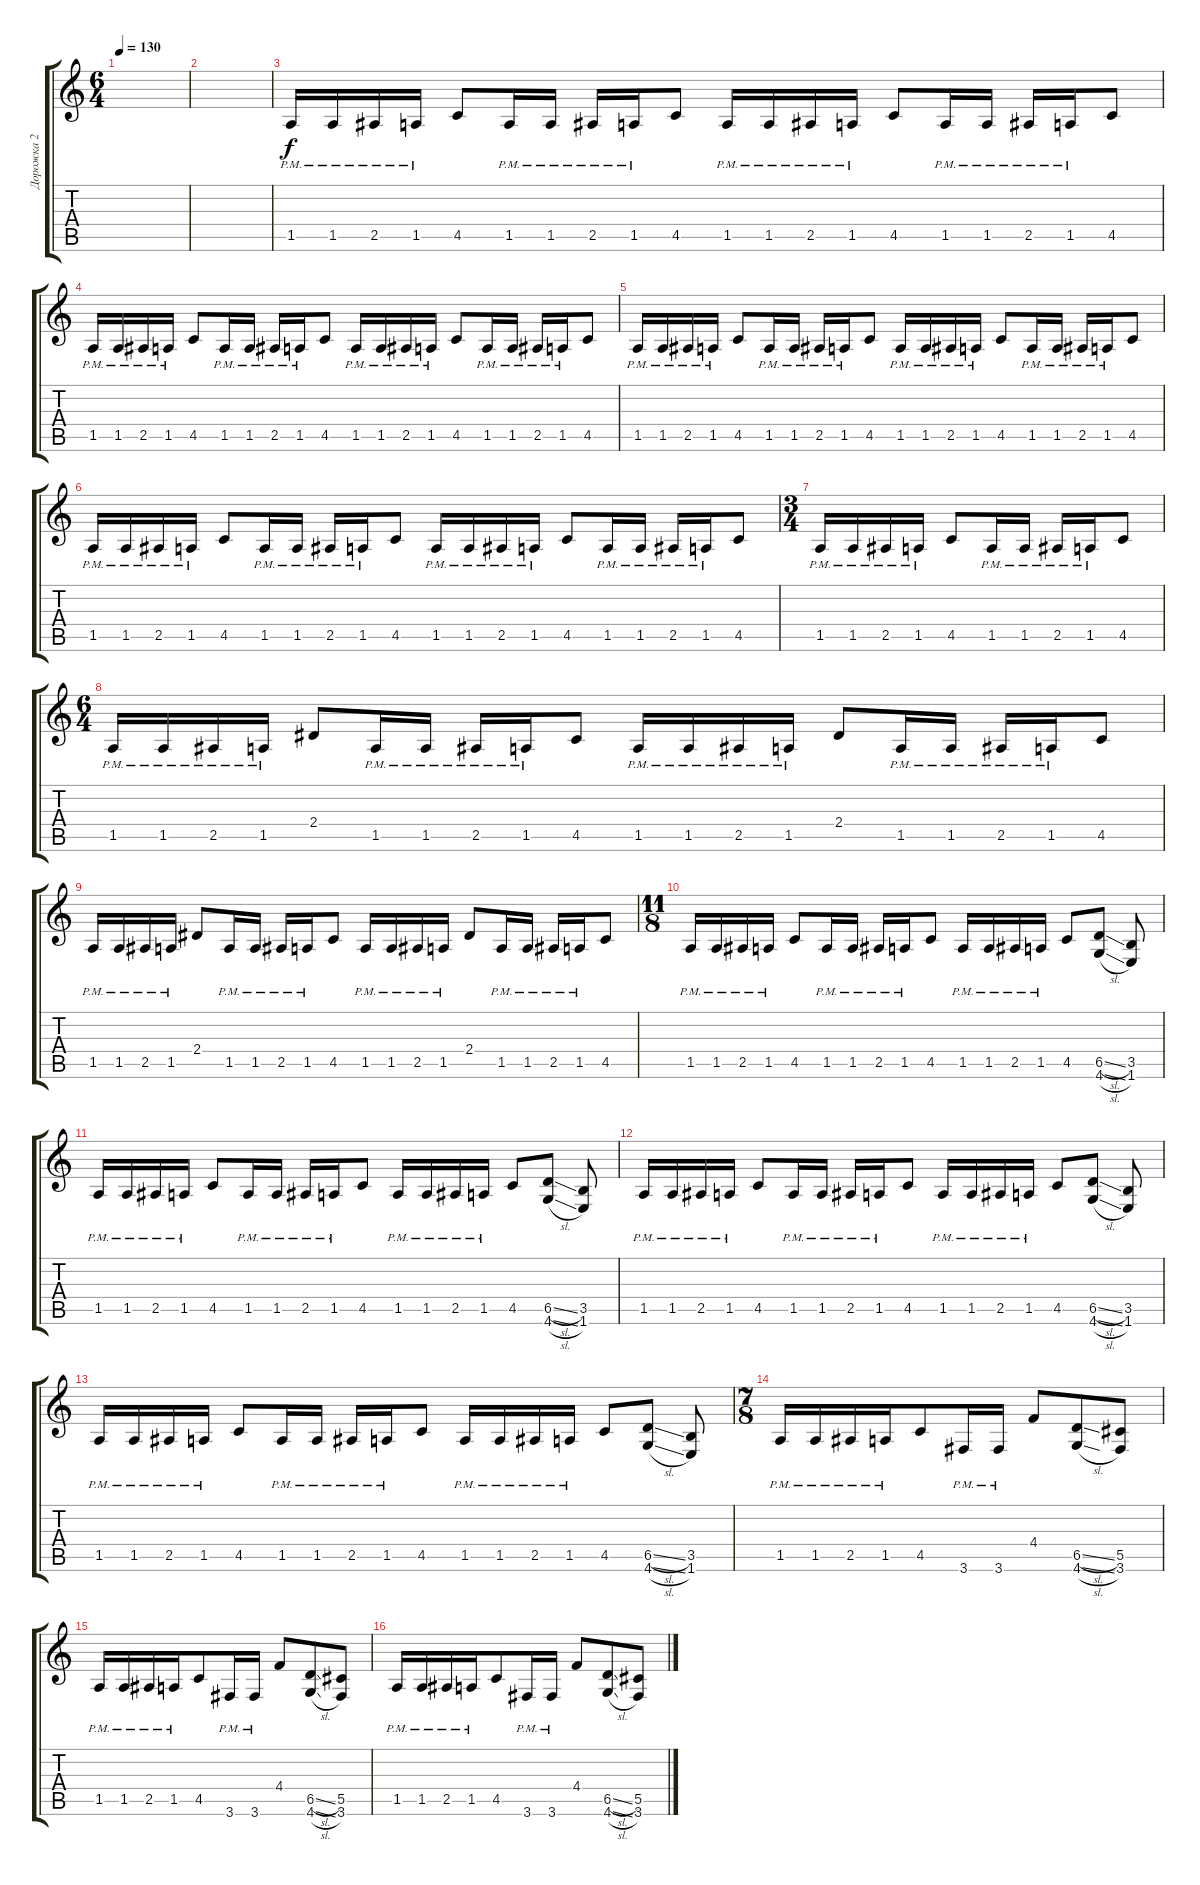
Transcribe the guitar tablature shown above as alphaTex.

\track ("Дорожка 2" "Дорожка 2") {instrument distortionguitar}
\staff {score tabs}
\tuning (Eb4 Bb3 Gb3 Db3 Ab2 Eb2) {hide}
\ts (6 4)
\tempo 130
\clef g2
\ks c
|
|
1.5{pm}.16 1.5{pm}.16 2.5{pm}.16 1.5{pm}.16 4.5.8 1.5{pm}.16 1.5{pm}.16 2.5{pm}.16 1.5{pm}.16 4.5.8 1.5{pm}.16 1.5{pm}.16 2.5{pm}.16 1.5{pm}.16 4.5.8 1.5{pm}.16 1.5{pm}.16 2.5{pm}.16 1.5{pm}.16 4.5.8 |
1.5{pm}.16 1.5{pm}.16 2.5{pm}.16 1.5{pm}.16 4.5.8 1.5{pm}.16 1.5{pm}.16 2.5{pm}.16 1.5{pm}.16 4.5.8 1.5{pm}.16 1.5{pm}.16 2.5{pm}.16 1.5{pm}.16 4.5.8 1.5{pm}.16 1.5{pm}.16 2.5{pm}.16 1.5{pm}.16 4.5.8 |
1.5{pm}.16 1.5{pm}.16 2.5{pm}.16 1.5{pm}.16 4.5.8 1.5{pm}.16 1.5{pm}.16 2.5{pm}.16 1.5{pm}.16 4.5.8 1.5{pm}.16 1.5{pm}.16 2.5{pm}.16 1.5{pm}.16 4.5.8 1.5{pm}.16 1.5{pm}.16 2.5{pm}.16 1.5{pm}.16 4.5.8 |
1.5{pm}.16 1.5{pm}.16 2.5{pm}.16 1.5{pm}.16 4.5.8 1.5{pm}.16 1.5{pm}.16 2.5{pm}.16 1.5{pm}.16 4.5.8 1.5{pm}.16 1.5{pm}.16 2.5{pm}.16 1.5{pm}.16 4.5.8 1.5{pm}.16 1.5{pm}.16 2.5{pm}.16 1.5{pm}.16 4.5.8 |
\ts (3 4)
1.5{pm}.16 1.5{pm}.16 2.5{pm}.16 1.5{pm}.16 4.5.8 1.5{pm}.16 1.5{pm}.16 2.5{pm}.16 1.5{pm}.16 4.5.8 |
\ts (6 4)
1.5{pm}.16 1.5{pm}.16 2.5{pm}.16 1.5{pm}.16 2.4.8 1.5{pm}.16 1.5{pm}.16 2.5{pm}.16 1.5{pm}.16 4.5.8 1.5{pm}.16 1.5{pm}.16 2.5{pm}.16 1.5{pm}.16 2.4.8 1.5{pm}.16 1.5{pm}.16 2.5{pm}.16 1.5{pm}.16 4.5.8 |
1.5{pm}.16 1.5{pm}.16 2.5{pm}.16 1.5{pm}.16 2.4.8 1.5{pm}.16 1.5{pm}.16 2.5{pm}.16 1.5{pm}.16 4.5.8 1.5{pm}.16 1.5{pm}.16 2.5{pm}.16 1.5{pm}.16 2.4.8 1.5{pm}.16 1.5{pm}.16 2.5{pm}.16 1.5{pm}.16 4.5.8 |
\ts (11 8)
1.5{pm}.16 1.5{pm}.16 2.5{pm}.16 1.5{pm}.16 4.5.8 1.5{pm}.16 1.5{pm}.16 2.5{pm}.16 1.5{pm}.16 4.5.8 1.5{pm}.16 1.5{pm}.16 2.5{pm}.16 1.5{pm}.16 4.5.8 (6.5{sl} 4.6{sl}).8 (3.5 1.6).8 |
1.5{pm}.16 1.5{pm}.16 2.5{pm}.16 1.5{pm}.16 4.5.8 1.5{pm}.16 1.5{pm}.16 2.5{pm}.16 1.5{pm}.16 4.5.8 1.5{pm}.16 1.5{pm}.16 2.5{pm}.16 1.5{pm}.16 4.5.8 (6.5{sl} 4.6{sl}).8 (3.5 1.6).8 |
1.5{pm}.16 1.5{pm}.16 2.5{pm}.16 1.5{pm}.16 4.5.8 1.5{pm}.16 1.5{pm}.16 2.5{pm}.16 1.5{pm}.16 4.5.8 1.5{pm}.16 1.5{pm}.16 2.5{pm}.16 1.5{pm}.16 4.5.8 (6.5{sl} 4.6{sl}).8 (3.5 1.6).8 |
1.5{pm}.16 1.5{pm}.16 2.5{pm}.16 1.5{pm}.16 4.5.8 1.5{pm}.16 1.5{pm}.16 2.5{pm}.16 1.5{pm}.16 4.5.8 1.5{pm}.16 1.5{pm}.16 2.5{pm}.16 1.5{pm}.16 4.5.8 (6.5{sl} 4.6{sl}).8 (3.5 1.6).8 |
\ts (7 8)
1.5{pm}.16 1.5{pm}.16 2.5{pm}.16 1.5{pm}.16 4.5.8 3.6{pm}.16 3.6{pm}.16 4.4.8 (6.5{sl} 4.6{sl}).8 (5.5 3.6).8 |
1.5{pm}.16 1.5{pm}.16 2.5{pm}.16 1.5{pm}.16 4.5.8 3.6{pm}.16 3.6{pm}.16 4.4.8 (6.5{sl} 4.6{sl}).8 (5.5 3.6).8 |
1.5{pm}.16 1.5{pm}.16 2.5{pm}.16 1.5{pm}.16 4.5.8 3.6{pm}.16 3.6{pm}.16 4.4.8 (6.5{sl} 4.6{sl}).8 (5.5 3.6).8
